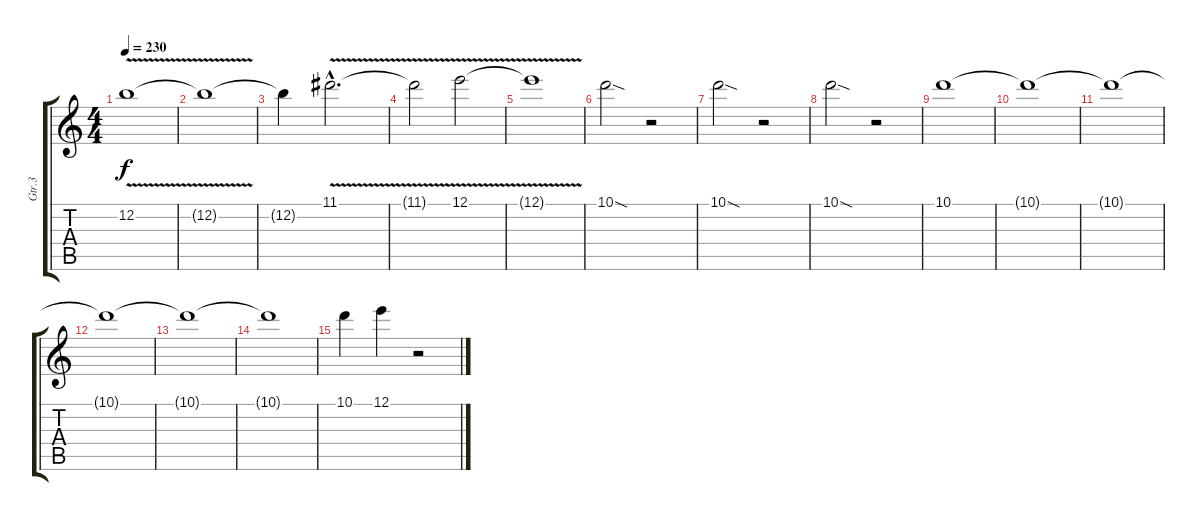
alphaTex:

\track ("Gtr.3" "Gtr.3") {instrument distortionguitar}
\staff {score tabs}
\tuning (E4 B3 G3 D3 A2 E2) {hide}
\ts (4 4)
\tempo 230
\clef g2
\ks c
12.2{v}.1{dy f} |
12.2{t}.1 |
12.2{t}.4 11.1{v hac}.2{d} |
11.1{t}.2 12.1{v}.2 |
12.1{t}.1 |
10.1{sod}.2 r.2 |
10.1{sod}.2 r.2 |
10.1{sod}.2 r.2 |
10.1.1 |
10.1{t}.1 |
10.1{t}.1 |
10.1{t}.1 |
10.1{t}.1 |
10.1{t}.1 |
10.1.4 12.1.4 r.2
